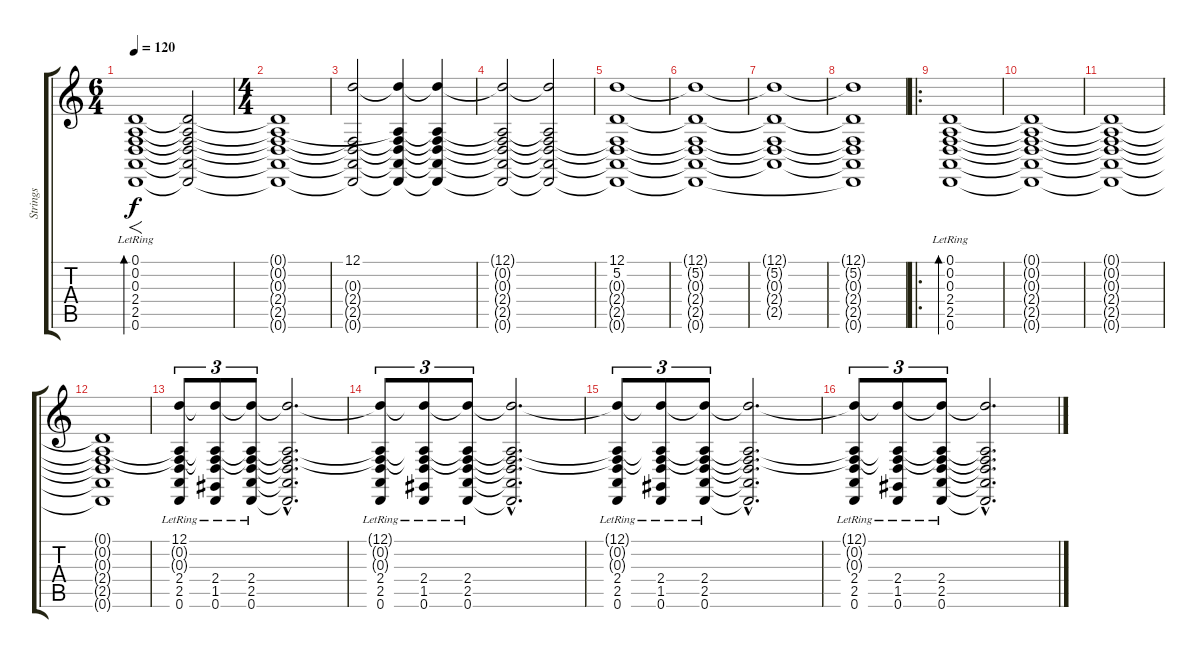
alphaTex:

\track ("Strings" "Strings") {instrument stringensemble1}
\staff {score tabs}
\tuning (D4 A3 F3 C3 G2 D2) {hide}
\ts (6 4)
\tempo 120
\clef g2
\ks c
(0.1{lr} 0.2{lr} 0.3{lr} 2.4{lr} 2.5{lr} 0.6{lr}).1{f bd 480 dy f instrument stringensemble1} (0.1{t} 0.2{t} 0.3{t} 2.4{t} 2.5{t} 0.6{t}).2 |
\ts (4 4)
(0.1{t} 0.2{t} 0.3{t} 2.4{t} 2.5{t} 0.6{t}).1 |
(12.1 0.3{t} 2.4{t} 2.5{t} 0.6{t}).2 (12.1{t} 0.2{t} 0.3{t} 2.4{t} 2.5{t} 0.6{t}).4 (12.1{t} 0.2{t} 0.3{t} 2.4{t} 2.5{t} 0.6{t}).4 |
(12.1{t} 0.2{t} 0.3{t} 2.4{t} 2.5{t} 0.6{t}).2 (12.1{t} 0.2{t} 0.3{t} 2.4{t} 2.5{t} 0.6{t}).2 |
(12.1 5.2 0.3{t} 2.4{t} 2.5{t} 0.6{t}).1 |
(12.1{t} 5.2{t} 0.3{t} 2.4{t} 2.5{t} 0.6{t}).1 |
(12.1{t} 5.2{t} 0.3{t} 2.4{t} 2.5{t}).1 |
(12.1{t} 5.2{t} 0.3{t} 2.4{t} 2.5{t} 0.6{t}).1 |
\ro
(0.1{lr} 0.2{lr} 0.3{lr} 2.4{lr} 2.5{lr} 0.6{lr}).1{bd 480} |
(0.1{t} 0.2{t} 0.3{t} 2.4{t} 2.5{t} 0.6{t}).1 |
(0.1{t} 0.2{t} 0.3{t} 2.4{t} 2.5{t} 0.6{t}).1 |
(0.1{t} 0.2{t} 0.3{t} 2.4{t} 2.5{t} 0.6{t}).1 |
(12.1{lr} 0.2{t} 0.3{t} 2.4{lr} 2.5{lr} 0.6{lr}).8{tu (3 2)} (12.1{t} 0.2{t} 0.3{t} 2.4{lr} 1.5{lr} 0.6{lr}).8{tu (3 2)} (12.1{t} 0.2{t} 0.3{t} 2.4{lr} 2.5{lr} 0.6{lr}).8{tu (3 2)} (12.1{hac t} 0.2{hac t} 0.3{hac t} 2.4{hac t} 2.5{hac t} 0.6{hac t}).2{d} |
(12.1{t} 0.2{t} 0.3{t} 2.4{lr} 2.5{lr} 0.6{lr}).8{tu (3 2)} (12.1{t} 0.2{t} 0.3{t} 2.4{lr} 1.5{lr} 0.6{lr}).8{tu (3 2)} (12.1{t} 0.2{t} 0.3{t} 2.4{lr} 2.5{lr} 0.6{lr}).8{tu (3 2)} (12.1{hac t} 0.2{hac t} 0.3{hac t} 2.4{hac t} 2.5{hac t} 0.6{hac t}).2{d} |
(12.1{t} 0.2{t} 0.3{t} 2.4{lr} 2.5{lr} 0.6{lr}).8{tu (3 2)} (12.1{t} 0.2{t} 0.3{t} 2.4{lr} 1.5{lr} 0.6{lr}).8{tu (3 2)} (12.1{t} 0.2{t} 0.3{t} 2.4{lr} 2.5{lr} 0.6{lr}).8{tu (3 2)} (12.1{hac t} 0.2{hac t} 0.3{hac t} 2.4{hac t} 2.5{hac t} 0.6{hac t}).2{d} |
(12.1{t} 0.2{t} 0.3{t} 2.4{lr} 2.5{lr} 0.6{lr}).8{tu (3 2)} (12.1{t} 0.2{t} 0.3{t} 2.4{lr} 1.5{lr} 0.6{lr}).8{tu (3 2)} (12.1{t} 0.2{t} 0.3{t} 2.4{lr} 2.5{lr} 0.6{lr}).8{tu (3 2)} (12.1{hac t} 0.2{hac t} 0.3{hac t} 2.4{hac t} 2.5{hac t} 0.6{hac t}).2{d}
